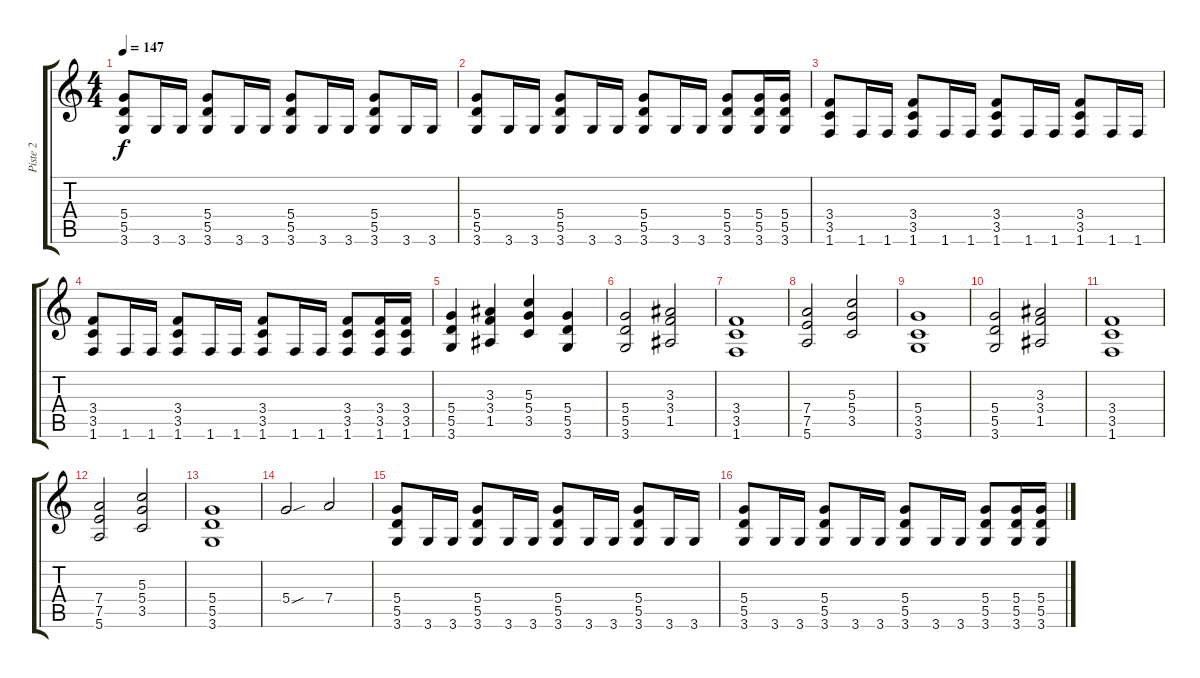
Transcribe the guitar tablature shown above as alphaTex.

\track ("Piste 2" "Piste 2") {instrument distortionguitar}
\staff {score tabs}
\tuning (E4 B3 G3 D3 A2 E2) {hide}
\ts (4 4)
\tempo 147
\clef g2
\ks c
(5.4 5.5 3.6).8{dy f} 3.6.16 3.6.16 (5.4 5.5 3.6).8 3.6.16 3.6.16 (5.4 5.5 3.6).8 3.6.16 3.6.16 (5.4 5.5 3.6).8 3.6.16 3.6.16 |
(5.4 5.5 3.6).8 3.6.16 3.6.16 (5.4 5.5 3.6).8 3.6.16 3.6.16 (5.4 5.5 3.6).8 3.6.16 3.6.16 (5.4 5.5 3.6).8 (5.4 5.5 3.6).16 (5.4 5.5 3.6).16 |
(3.4 3.5 1.6).8 1.6.16 1.6.16 (3.4 3.5 1.6).8 1.6.16 1.6.16 (3.4 3.5 1.6).8 1.6.16 1.6.16 (3.4 3.5 1.6).8 1.6.16 1.6.16 |
(3.4 3.5 1.6).8 1.6.16 1.6.16 (3.4 3.5 1.6).8 1.6.16 1.6.16 (3.4 3.5 1.6).8 1.6.16 1.6.16 (3.4 3.5 1.6).8 (3.4 3.5 1.6).16 (3.4 3.5 1.6).16 |
(5.4 5.5 3.6).4 (3.3 3.4 1.5).4 (5.3 5.4 3.5).4 (5.4 5.5 3.6).4 |
(5.4 5.5 3.6).2 (3.3 3.4 1.5).2 |
(3.4 3.5 1.6).1 |
(7.4 7.5 5.6).2 (5.3 5.4 3.5).2 |
(5.4 3.5 3.6).1 |
(5.4 5.5 3.6).2 (3.3 3.4 1.5).2 |
(3.4 3.5 1.6).1 |
(7.4 7.5 5.6).2 (5.3 5.4 3.5).2 |
(5.4 5.5 3.6).1 |
5.4{sou}.2 7.4.2 |
(5.4 5.5 3.6).8 3.6.16 3.6.16 (5.4 5.5 3.6).8 3.6.16 3.6.16 (5.4 5.5 3.6).8 3.6.16 3.6.16 (5.4 5.5 3.6).8 3.6.16 3.6.16 |
(5.4 5.5 3.6).8 3.6.16 3.6.16 (5.4 5.5 3.6).8 3.6.16 3.6.16 (5.4 5.5 3.6).8 3.6.16 3.6.16 (5.4 5.5 3.6).8 (5.4 5.5 3.6).16 (5.4 5.5 3.6).16
